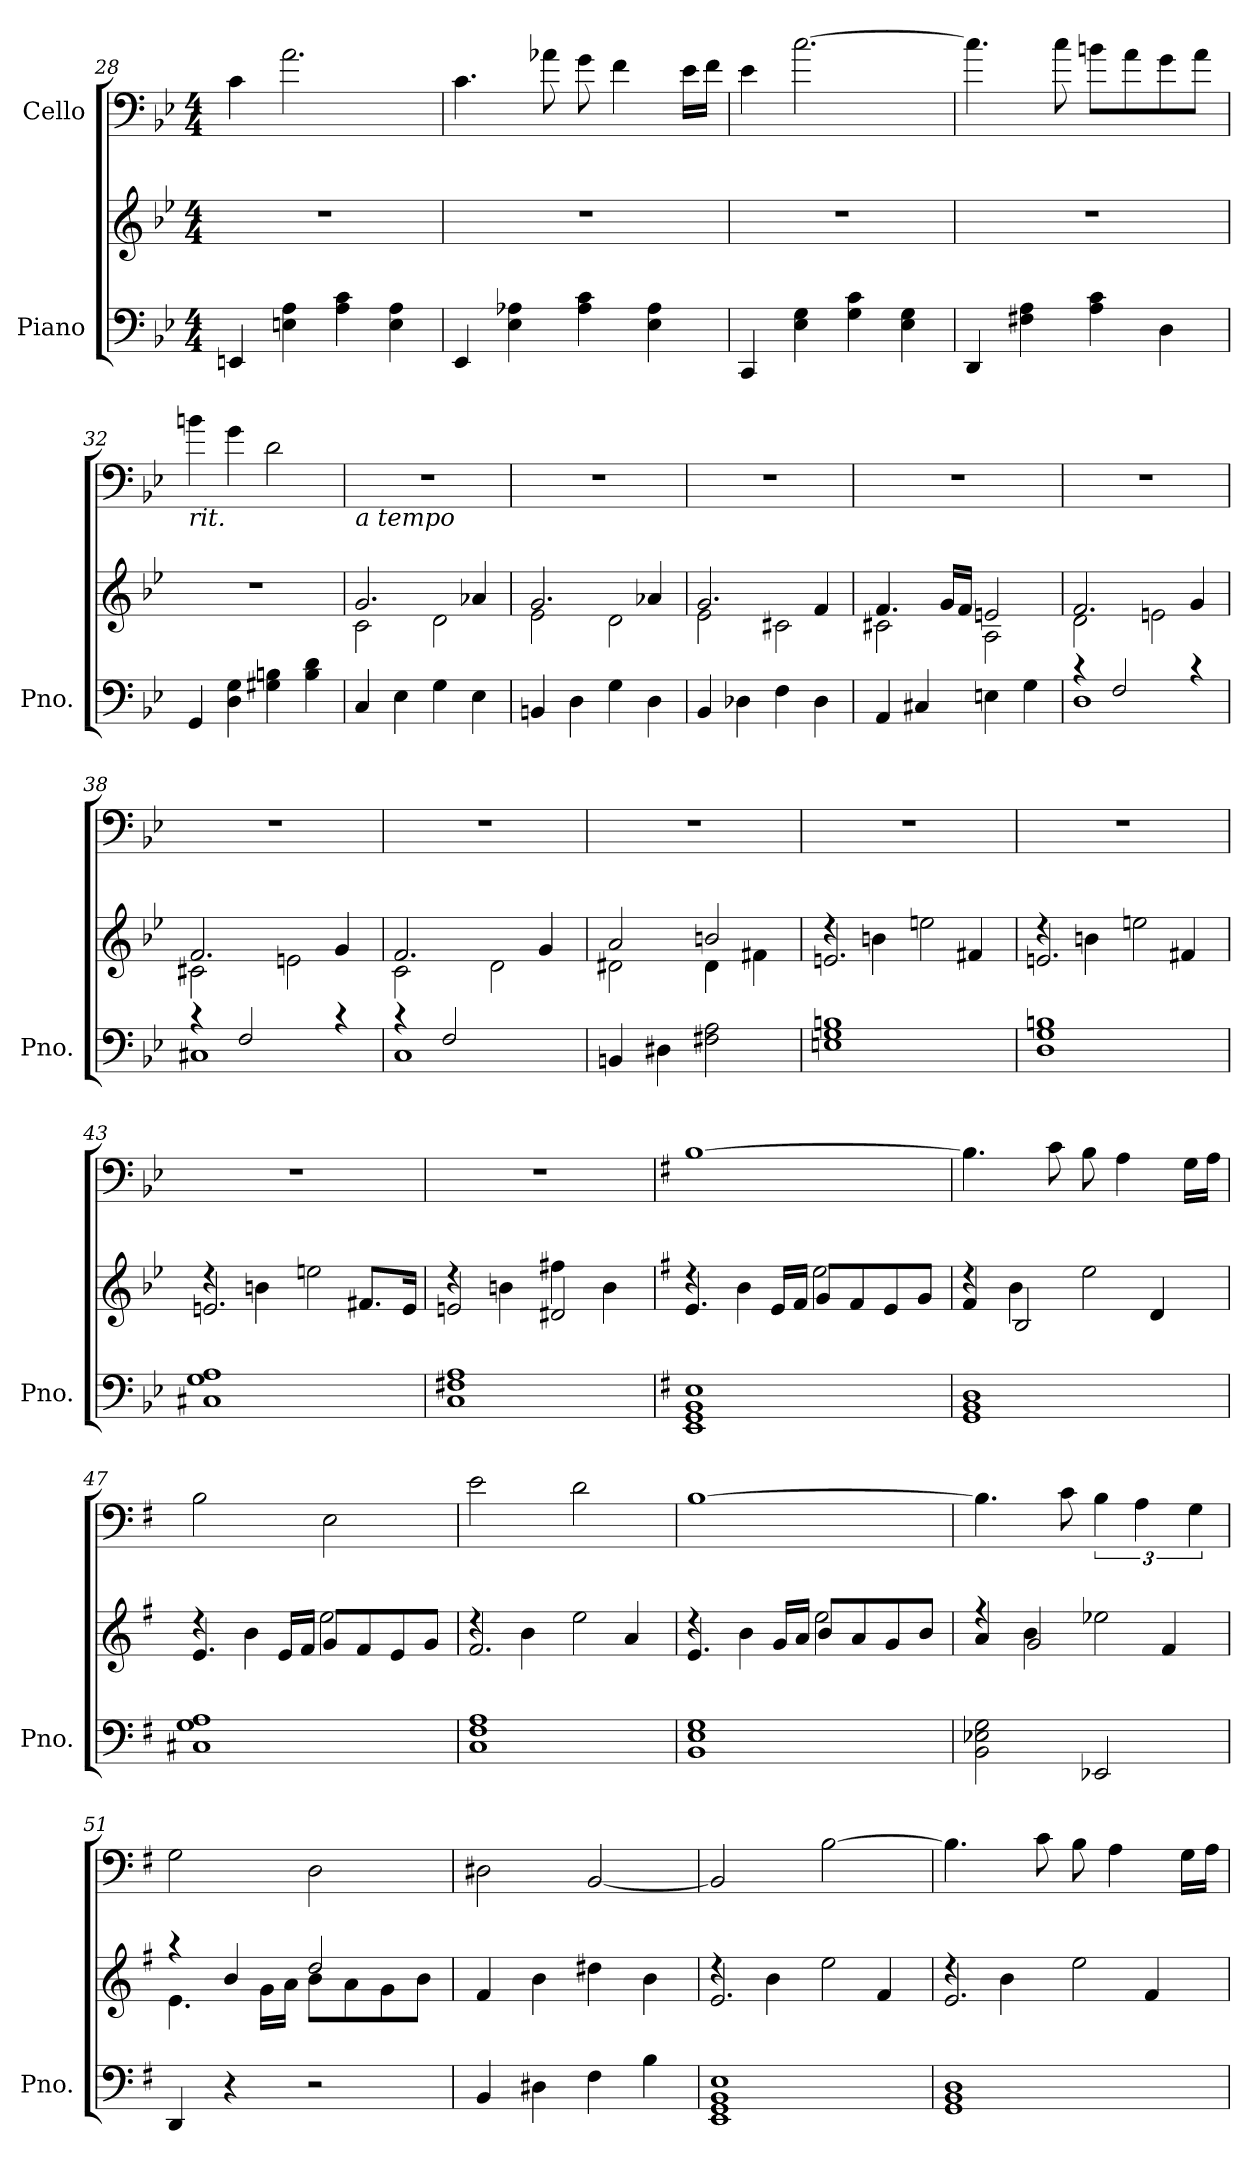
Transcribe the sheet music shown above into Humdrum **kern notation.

**kern	**kern	**kern
*part2	*part2	*part1
*staff3	*staff2	*staff1
*I"Piano	*	*I"Cello
*I'Pno.	*	*
*clefF4	*clefG2	*clefF4
*k[b-e-]	*k[b-e-]	*k[b-e-]
*g:	*g:	*g:
*M4/4	*M4/4	*M4/4
=28	=28	=28
4EEn/	1r	4c\
4En\ 4A\	.	2.a\
4A\ 4c\	.	.
4E\ 4A\	.	.
!!LO:PB:g=z
=29	=29	=29
4EE-/	1r	4.c\
4E-\ 4A-X\	.	.
.	.	8a-X\
4A-\ 4c\	.	8g\
.	.	4f\
4E-\ 4A-\	.	.
.	.	16e-\LL
.	.	16f\JJ
=30	=30	=30
4CC/	1r	4e-\
4E-\ 4G\	.	[2.cc\
4G\ 4c\	.	.
4E-\ 4G\	.	.
=31	=31	=31
4DD/	1r	4.cc\]
4F#X\ 4A\	.	.
.	.	8cc\
4A\ 4c\	.	8bn\L
.	.	8a\
4D\	.	8g\
.	.	8a\J
=32	=32	=32
!	!	!LO:TX:b:i:t=rit.
4GG/	1r	4bn\
4D\ 4G\	.	4g\
4G#X\ 4Bn\	.	2d\
4B\ 4d\	.	.
=33	=33	=33
*	*^	*
!	!	!	!LO:TX:b:i:t=a tempo
4C/	2.g/	2c\	1r
4E-\	.	.	.
4G\	.	2d\	.
4E-\	4a-X/	.	.
!!LO:LB:g=z
=34	=34	=34	=34
4BBn/	2.g/	2e-\	1r
4D\	.	.	.
4G\	.	2d\	.
4D\	4a-X/	.	.
=35	=35	=35	=35
4BB-/	2.g/	2e-\	1r
4D-X\	.	.	.
4F\	.	2c#X\	.
4D-\	4f/	.	.
=36	=36	=36	=36
4AA/	4.f/	2c#X\	1r
4C#X/	.	.	.
.	16g/LL	.	.
.	16f/JJ	.	.
4En\	2en/	2A\	.
4G\	.	.	.
=37	=37	=37	=37
*^	*	*	*
4rc	1D	2.f/	2d\	1r
2F/	.	.	.	.
.	.	.	2en\	.
4rc	.	4g/	.	.
=38	=38	=38	=38	=38
4rB	1C#X	2.f/	2c#X\	1r
2F/	.	.	.	.
.	.	.	2en\	.
4rc	.	4g/	.	.
!!LO:LB:g=z
=39	=39	=39	=39	=39
4rc	1C	2.f/	2c\	1r
2F/	.	.	.	.
.	.	.	2d\	.
4ryy	.	4g/	.	.
*v	*v	*	*	*
=40	=40	=40	=40
4BBn/	2a/	2d#X\	1r
4D#X\	.	.	.
2F#X\ 2A\	2bn/	4d#\	.
.	.	4f#X\	.
=41	=41	=41	=41
1En 1G 1Bn	2.en/	4rdd	1r
.	.	4bn\	.
.	.	2een\	.
.	4f#X/	.	.
=42	=42	=42	=42
1D 1G 1Bn	2.en/	4rdd	1r
.	.	4bn\	.
.	.	2een\	.
.	4f#X/	.	.
=43	=43	=43	=43
1C#X 1G 1A	2.en/	4rcc	1r
.	.	4bn\	.
.	.	2een\	.
.	8.f#X/L	.	.
.	16e/Jk	.	.
!!LO:PB:g=z
=44	=44	=44	=44
1C 1F#X 1A	2en/	4rcc	1r
.	.	4bn\	.
.	2d#X/	4ff#X\	.
.	.	4b\	.
=45	=45	=45	=45
*k[f#]	*k[f#]	*	*k[f#]
*e:	*e:	*	*e:
1EE 1GG 1BB 1E	4.e/	4rdd	[1B
.	.	4b\	.
.	16e/LL	.	.
.	16f#/JJ	.	.
.	8g/L	2ee\	.
.	8f#/	.	.
.	8e/	.	.
.	8g/J	.	.
=46	=46	=46	=46
1GG 1BB 1D	4f#/	4rdd	4.B\]
.	2B/	4b\	.
.	.	.	8c\
.	.	2ee\	8B\
.	.	.	4A\
.	4d/	.	.
.	.	.	16G\LL
.	.	.	16A\JJ
=47	=47	=47	=47
1C#X 1G 1A	4.e/	4rdd	2B\
.	.	4b\	.
.	16e/LL	.	.
.	16f#/JJ	.	.
.	8g/L	2ee\	2E\
.	8f#/	.	.
.	8e/	.	.
.	8g/J	.	.
!!LO:LB:g=z
=48	=48	=48	=48
1C 1F# 1A	2.f#/	4rdd	2e\
.	.	4b\	.
.	.	2ee\	2d\
.	4a/	.	.
=49	=49	=49	=49
1BB 1E 1G	4.e/	4rdd	[1B
.	.	4b\	.
.	16g/LL	.	.
.	16a/JJ	.	.
.	8b/L	2ee\	.
.	8a/	.	.
.	8g/	.	.
.	8b/J	.	.
=50	=50	=50	=50
2BB\ 2E-X\ 2G\	4a/	4rff	4.B\]
.	2g/	4b\	.
.	.	.	8c\
2EE-X/	.	2ee-X\	6B\
.	.	.	6A\
.	4f#/	.	.
.	.	.	6G\
=51	=51	=51	=51
4DD/	4raa	4.e\	2G\
4r	4b/	.	.
.	.	16g\LL	.
.	.	16a\JJ	.
2r	2dd/	8b\L	2D\
.	.	8a\	.
.	.	8g\	.
.	.	8b\J	.
*	*v	*v	*
=52	=52	=52
4BB/	4f#/	2D#X\
4D#X\	4b\	.
4F#\	4dd#X\	[2BB/
4B\	4b\	.
!!LO:LB:g=z
=53	=53	=53
*	*^	*
1EE 1GG 1BB 1E	2.e/	4rdd	2BB/]
.	.	4b\	.
.	.	2ee\	[2B\
.	4f#/	.	.
=54	=54	=54	=54
1GG 1BB 1D	2.e/	4rdd	4.B\]
.	.	4b\	.
.	.	.	8c\
.	.	2ee\	8B\
.	.	.	4A\
.	4f#/	.	.
.	.	.	16G\LL
.	.	.	16A\JJ
*	*v	*v	*
=	=	=
*-	*-	*-
